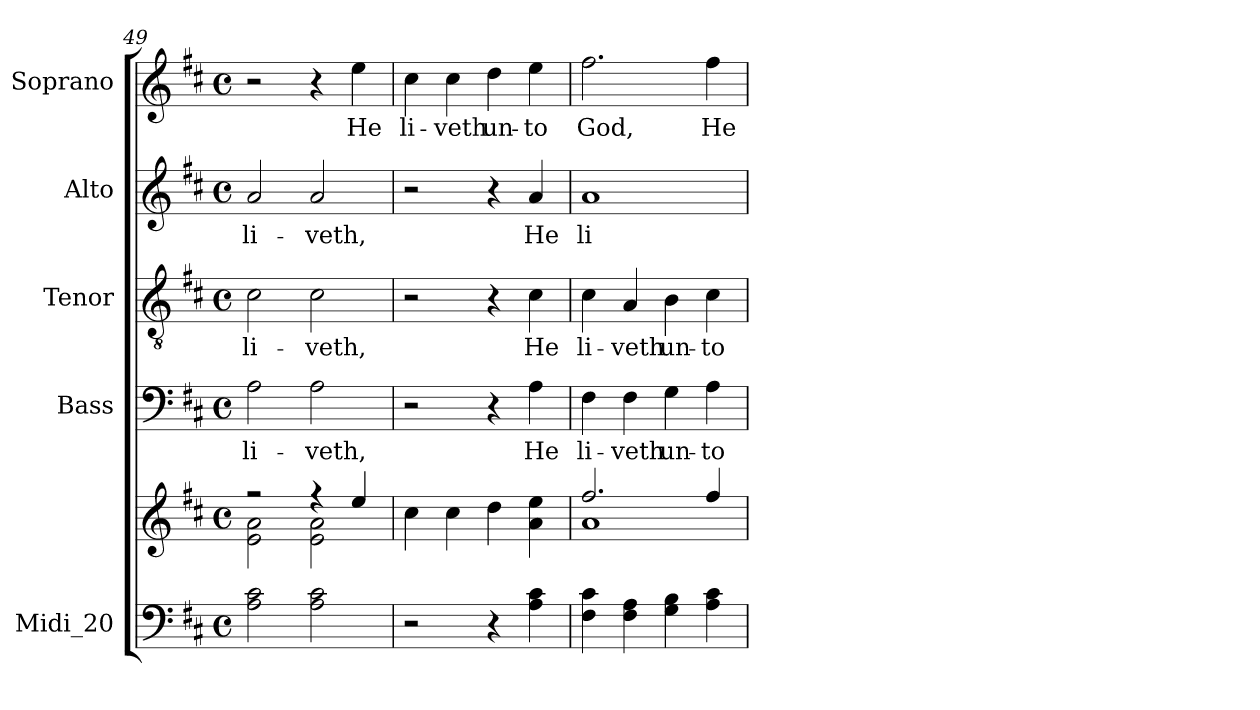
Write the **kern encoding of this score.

**kern	**kern	**kern	**text	**kern	**text	**kern	**text	**kern	**text
*part5	*part5	*part4	*part4	*part3	*part3	*part2	*part2	*part1	*part1
*staff6	*staff5	*staff4	*staff4	*staff3	*staff3	*staff2	*staff2	*staff1	*staff1
*I"Midi_20	*	*I"Bass	*	*I"Tenor	*	*I"Alto	*	*I"Soprano	*
*	*	*I'B	*	*I'T	*	*I'A	*	*I'S	*
*clefF4	*clefG2	*clefF4	*	*clefGv2	*	*clefG2	*	*clefG2	*
*k[f#c#]	*k[f#c#]	*k[f#c#]	*	*k[f#c#]	*	*k[f#c#]	*	*k[f#c#]	*
*D:	*D:	*D:	*	*D:	*	*D:	*	*D:	*
*M4/4	*M4/4	*M4/4	*	*M4/4	*	*M4/4	*	*M4/4	*
*met(c)	*met(c)	*met(c)	*	*met(c)	*	*met(c)	*	*met(c)	*
=49	=49	=49	=49	=49	=49	=49	=49	=49	=49
*	*^	*	*	*	*	*	*	*	*
!	!	!	!	!LO:LY:b	!	!LO:LY:b	!	!LO:LY:b	!	!
2A 2c#	2r	2e\ 2a\	2A	li-	2c#	li-	2a	li-	2r	.
!	!	!	!	!LO:LY:b	!	!LO:LY:b	!	!LO:LY:b	!	!
2A 2c#	4r	2e\ 2a\	2A	-veth,	2c#	-veth,	2a	-veth,	4r	.
!	!	!	!	!	!	!	!	!	!	!LO:LY:b
.	4ee/	.	.	.	.	.	.	.	4ee	He
=50	=50	=50	=50	=50	=50	=50	=50	=50	=50	=50
!	!	!	!	!	!	!	!	!	!	!LO:LY:b
2r	4cc#\	1ryy	2r	.	2r	.	2r	.	4cc#	li-
!	!	!	!	!	!	!	!	!	!	!LO:LY:b
.	4cc#\	.	.	.	.	.	.	.	4cc#	-veth
!	!	!	!	!	!	!	!	!	!	!LO:LY:b
4r	4dd\	.	4r	.	4r	.	4r	.	4dd	un-
!	!	!	!	!LO:LY:b	!	!LO:LY:b	!	!LO:LY:b	!	!LO:LY:b
4A 4c#	4a\ 4ee\	.	4A	He	4c#	He	4a	He	4ee	-to
=51	=51	=51	=51	=51	=51	=51	=51	=51	=51	=51
!	!	!	!	!LO:LY:b	!	!LO:LY:b	!	!LO:LY:b	!	!LO:LY:b
4F# 4c#	2.ff#/	1a\	4F#	li-	4c#	li-	1a	li-	2.ff#	God,
!	!	!	!	!LO:LY:b	!	!LO:LY:b	!	!	!	!
4F# 4A	.	.	4F#	-veth	4A	-veth	.	.	.	.
!	!	!	!	!LO:LY:b	!	!LO:LY:b	!	!	!	!
4G 4B	.	.	4G	un-	4B	un-	.	.	.	.
!	!	!	!	!LO:LY:b	!	!LO:LY:b	!	!	!	!LO:LY:b
4A 4c#	4ff#/	.	4A	-to	4c#	-to	.	.	4ff#	He
*	*v	*v	*	*	*	*	*	*	*	*
=	=	=	=	=	=	=	=	=	=
*-	*-	*-	*-	*-	*-	*-	*-	*-	*-
